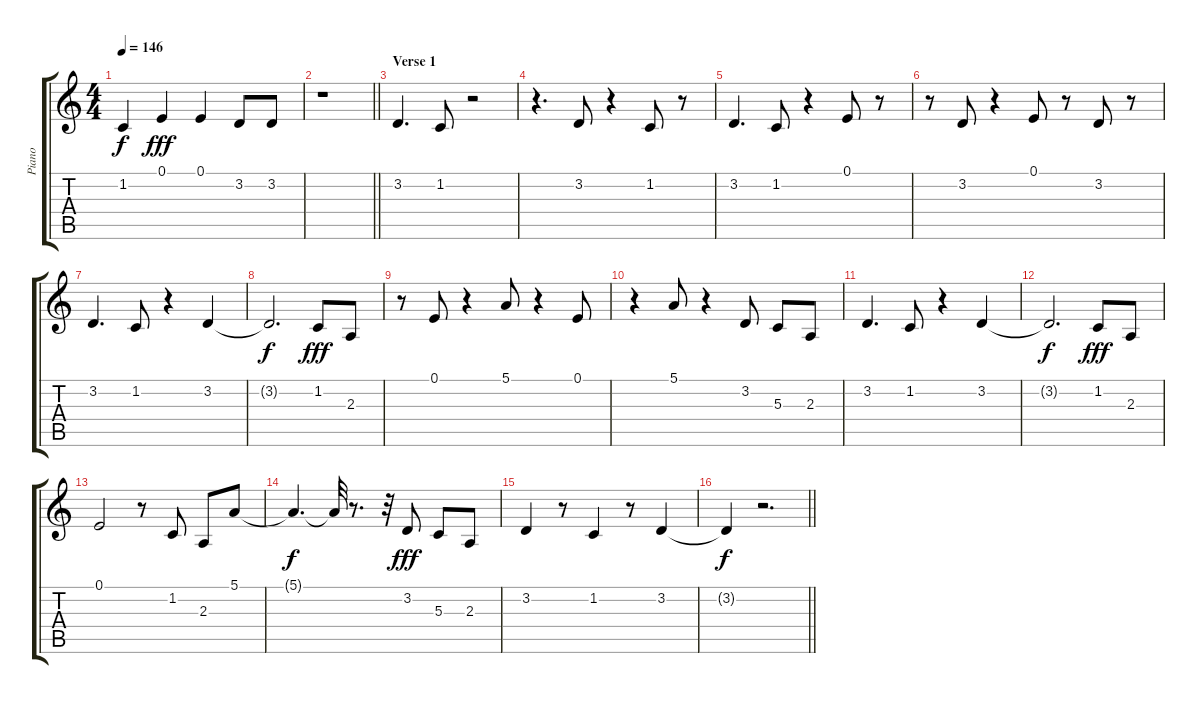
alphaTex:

\track ("Piano" "Piano") {instrument brightacousticpiano}
\staff {score tabs}
\tuning (E4 B3 G3 D3 A2 E2) {hide}
\ts (4 4)
\tempo 146
\clef g2
\ks c
1.2{t}.4{dy f} 0.1.4{dy fff} 0.1.4 3.2.8 3.2.8 |
\barLineRight lightlight
r.1 |
\section ("" "Verse 1")
3.2.4{d} 1.2.8 r.2 |
r.4{d} 3.2.8 r.4 1.2.8 r.8 |
3.2.4{d} 1.2.8 r.4 0.1.8 r.8 |
r.8 3.2.8 r.4 0.1.8 r.8 3.2.8 r.8 |
3.2.4{d} 1.2.8 r.4 3.2.4 |
3.2{t}.2{d dy f} 1.2.8{dy fff} 2.3.8 |
r.8 0.1.8 r.4 5.1.8 r.4 0.1.8 |
r.4 5.1.8 r.4 3.2.8 5.3.8 2.3.8 |
3.2.4{d} 1.2.8 r.4 3.2.4 |
3.2{t}.2{d dy f} 1.2.8{dy fff} 2.3.8 |
0.1.2 r.8 1.2.8 2.3.8 5.1.8 |
5.1{t}.4{d dy f} 5.1{t}.32 r.8{d} r.32 3.2.8{dy fff} 5.3.8 2.3.8 |
3.2.4 r.8 1.2.4 r.8 3.2.4 |
\barLineRight lightlight
3.2{t}.4{dy f} r.2{d}
